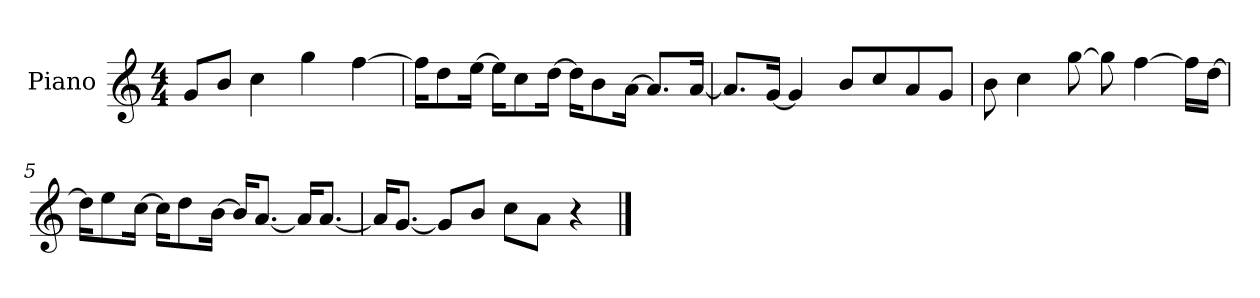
**kern
*part1
*staff1
*I"Piano
*I'P-no
*clefG2
*k[]
*M4/4
*MM90
=1
8g/L
8b/J
4cc\
4gg\
[4ff\
=2
16ff\KL]
8dd\
[16ee\Jk
16ee\KL]
8cc\
[16dd\Jk
16dd\KL]
8b\
[16a\Jk
8.a/L]
[16a/Jk
=3
8.a/L]
[16g/Jk
4g/]
8b/L
8cc/
8a/
8g/J
=4
8b\
4cc\
[8gg\
8gg\]
[4ff\
16ff\LL]
[16dd\JJ
!!LO:LB:g=z
=5
16dd\KL]
8ee\
[16cc\Jk
16cc\KL]
8dd\
[16b\Jk
16b/KL]
[8.a/J
16a/KL]
[8.a/J
=6
16a/KL]
[8.g/J
8g/L]
8b/J
8cc\L
8a\J
4r
==
*-
